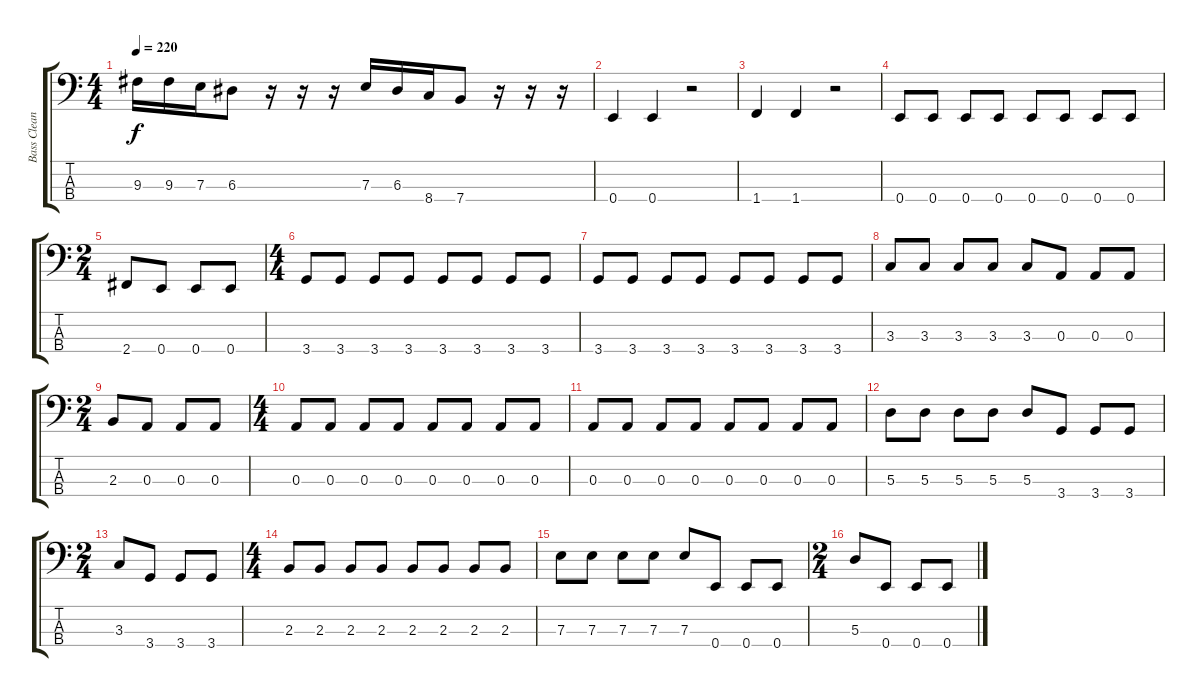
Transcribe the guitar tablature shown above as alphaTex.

\track ("Bass Clean OK!" "Bass Clean") {instrument electricbassfinger}
\staff {score tabs}
\tuning (G2 D2 A1 E1) {hide}
\ts (4 4)
\tempo 220
\clef f4
\ks c
9.3.16{dy f} 9.3.16 7.3.16 6.3.8 r.16 r.16 r.16 7.3.16 6.3.16 8.4.16 7.4.8 r.16 r.16 r.16 |
0.4.4 0.4.4 r.2 |
1.4.4 1.4.4 r.2 |
0.4.8 0.4.8 0.4.8 0.4.8 0.4.8 0.4.8 0.4.8 0.4.8 |
\ts (2 4)
2.4.8 0.4.8 0.4.8 0.4.8 |
\ts (4 4)
3.4.8 3.4.8 3.4.8 3.4.8 3.4.8 3.4.8 3.4.8 3.4.8 |
3.4.8 3.4.8 3.4.8 3.4.8 3.4.8 3.4.8 3.4.8 3.4.8 |
3.3.8 3.3.8 3.3.8 3.3.8 3.3.8 0.3.8 0.3.8 0.3.8 |
\ts (2 4)
2.3.8 0.3.8 0.3.8 0.3.8 |
\ts (4 4)
0.3.8 0.3.8 0.3.8 0.3.8 0.3.8 0.3.8 0.3.8 0.3.8 |
0.3.8 0.3.8 0.3.8 0.3.8 0.3.8 0.3.8 0.3.8 0.3.8 |
5.3.8 5.3.8 5.3.8 5.3.8 5.3.8 3.4.8 3.4.8 3.4.8 |
\ts (2 4)
3.3.8 3.4.8 3.4.8 3.4.8 |
\ts (4 4)
2.3.8 2.3.8 2.3.8 2.3.8 2.3.8 2.3.8 2.3.8 2.3.8 |
7.3.8 7.3.8 7.3.8 7.3.8 7.3.8 0.4.8 0.4.8 0.4.8 |
\ts (2 4)
5.3.8 0.4.8 0.4.8 0.4.8
